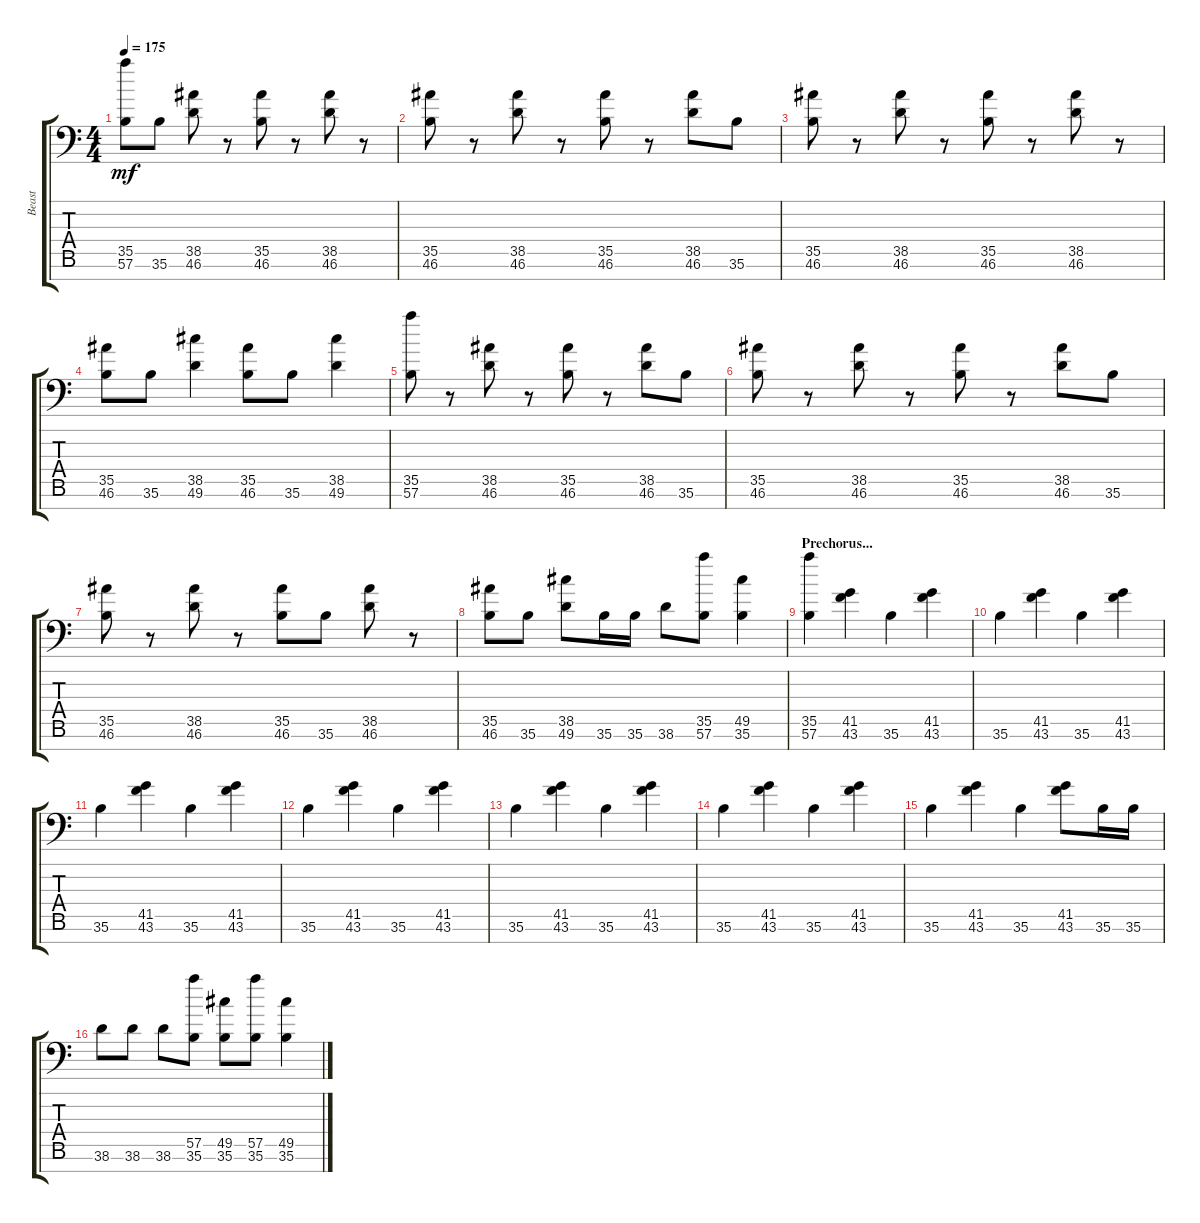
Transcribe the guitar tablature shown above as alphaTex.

\track ("Beast" "Beast") {instrument acousticgrandpiano}
\staff {score tabs}
\tuning (C-1 C-1 C-1 C-1 C-1 C-1 C-1) {hide}
\ts (4 4)
\tempo 175
\clef f4
\ks c
(35.5 57.6).8{dy mf} 35.6.8 (38.5 46.6).8 r.8 (35.5 46.6).8 r.8 (38.5 46.6).8 r.8 |
(35.5 46.6).8 r.8 (38.5 46.6).8 r.8 (35.5 46.6).8 r.8 (38.5 46.6).8 35.6.8 |
(35.5 46.6).8 r.8 (38.5 46.6).8 r.8 (35.5 46.6).8 r.8 (38.5 46.6).8 r.8 |
(35.5 46.6).8 35.6.8 (38.5 49.6).4 (35.5 46.6).8 35.6.8 (38.5 49.6).4 |
(35.5 57.6).8 r.8 (38.5 46.6).8 r.8 (35.5 46.6).8 r.8 (38.5 46.6).8 35.6.8 |
(35.5 46.6).8 r.8 (38.5 46.6).8 r.8 (35.5 46.6).8 r.8 (38.5 46.6).8 35.6.8 |
(35.5 46.6).8 r.8 (38.5 46.6).8 r.8 (35.5 46.6).8 35.6.8 (38.5 46.6).8 r.8 |
(35.5 46.6).8 35.6.8 (38.5 49.6).8 35.6.16 35.6.16 38.6.8 (35.5 57.6).8 (49.5 35.6).4 |
\section ("" "Prechorus...")
(35.5 57.6).4 (41.5 43.6).4 35.6.4 (41.5 43.6).4 |
35.6.4 (41.5 43.6).4 35.6.4 (41.5 43.6).4 |
35.6.4 (41.5 43.6).4 35.6.4 (41.5 43.6).4 |
35.6.4 (41.5 43.6).4 35.6.4 (41.5 43.6).4 |
35.6.4 (41.5 43.6).4 35.6.4 (41.5 43.6).4 |
35.6.4 (41.5 43.6).4 35.6.4 (41.5 43.6).4 |
35.6.4 (41.5 43.6).4 35.6.4 (41.5 43.6).8 35.6.16 35.6.16 |
38.6.8 38.6.8 38.6.8 (57.5 35.6).8 (49.5 35.6).8 (57.5 35.6).8 (49.5 35.6).4
